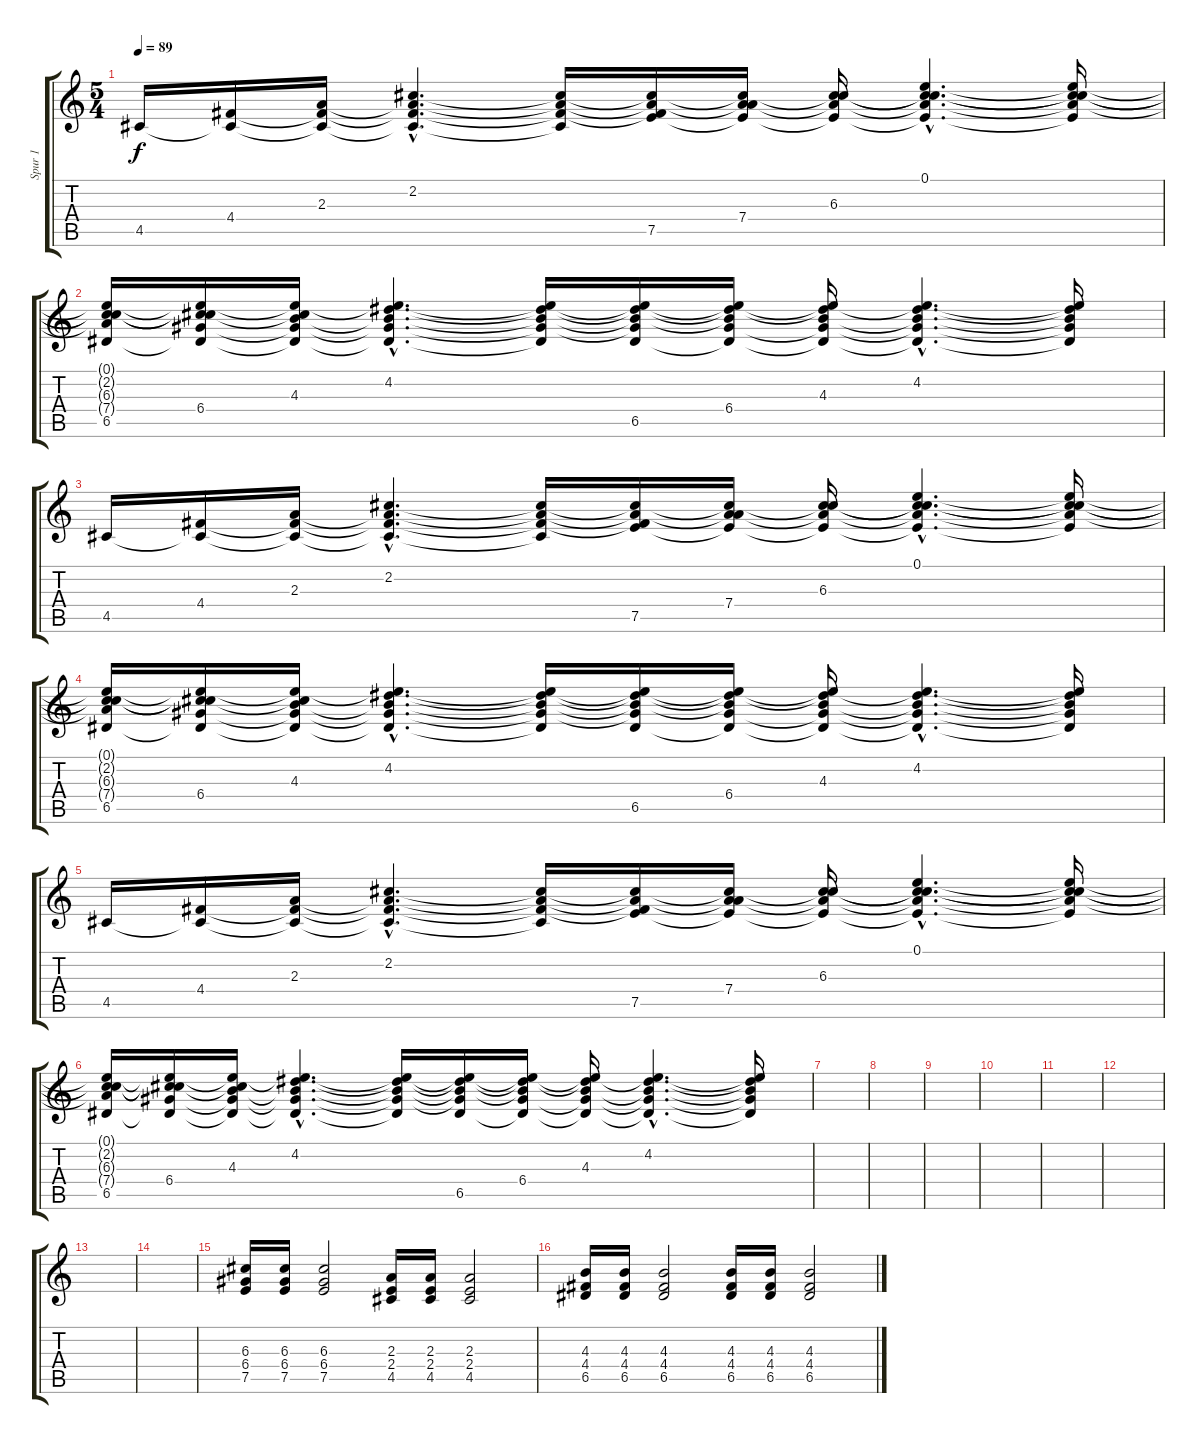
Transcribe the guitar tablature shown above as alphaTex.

\track ("Spur 1" "Spur 1") {instrument electricguitarjazz}
\staff {score tabs}
\tuning (E4 B3 G3 D3 A2 E2) {hide}
\ts (5 4)
\tempo 89
\clef g2
\ks c
4.5.16{dy f} (4.4 4.5{t}).16 (2.3 4.4{t} 4.5{t}).16 (2.2{hac} 2.3{hac t} 4.4{hac t} 4.5{hac t}).4{d} (2.2{t} 2.3{t} 4.4{t} 4.5{t}).16 (2.2{t} 2.3{t} 4.4{t} 7.5).16 (2.2{t} 2.3{t} 7.4 7.5{t}).16 (2.2{t} 6.3 7.4{t} 7.5{t}).16 (0.1{hac} 2.2{hac t} 6.3{hac t} 7.4{hac t} 7.5{hac t}).4{d} (0.1{t} 2.2{t} 6.3{t} 7.4{t} 7.5{t}).16 |
(0.1{t} 2.2{t} 6.3{t} 7.4{t} 6.5).16 (0.1{t} 2.2{t} 6.3{t} 6.4 6.5{t}).16 (0.1{t} 2.2{t} 4.3 6.4{t} 6.5{t}).16 (0.1{hac t} 4.2{hac} 4.3{hac t} 6.4{hac t} 6.5{hac t}).4{d} (0.1{t} 4.2{t} 4.3{t} 6.4{t} 6.5{t}).16 (0.1{t} 4.2{t} 4.3{t} 6.4{t} 6.5).16 (0.1{t} 4.2{t} 4.3{t} 6.4 6.5{t}).16 (0.1{t} 4.2{t} 4.3 6.4{t} 6.5{t}).16 (0.1{hac t} 4.2{hac} 4.3{hac t} 6.4{hac t} 6.5{hac t}).4{d} (0.1{t} 4.2{t} 4.3{t} 6.4{t} 6.5{t}).16 |
4.5.16 (4.4 4.5{t}).16 (2.3 4.4{t} 4.5{t}).16 (2.2{hac} 2.3{hac t} 4.4{hac t} 4.5{hac t}).4{d} (2.2{t} 2.3{t} 4.4{t} 4.5{t}).16 (2.2{t} 2.3{t} 4.4{t} 7.5).16 (2.2{t} 2.3{t} 7.4 7.5{t}).16 (2.2{t} 6.3 7.4{t} 7.5{t}).16 (0.1{hac} 2.2{hac t} 6.3{hac t} 7.4{hac t} 7.5{hac t}).4{d} (0.1{t} 2.2{t} 6.3{t} 7.4{t} 7.5{t}).16 |
(0.1{t} 2.2{t} 6.3{t} 7.4{t} 6.5).16 (0.1{t} 2.2{t} 6.3{t} 6.4 6.5{t}).16 (0.1{t} 2.2{t} 4.3 6.4{t} 6.5{t}).16 (0.1{hac t} 4.2{hac} 4.3{hac t} 6.4{hac t} 6.5{hac t}).4{d} (0.1{t} 4.2{t} 4.3{t} 6.4{t} 6.5{t}).16 (0.1{t} 4.2{t} 4.3{t} 6.4{t} 6.5).16 (0.1{t} 4.2{t} 4.3{t} 6.4 6.5{t}).16 (0.1{t} 4.2{t} 4.3 6.4{t} 6.5{t}).16 (0.1{hac t} 4.2{hac} 4.3{hac t} 6.4{hac t} 6.5{hac t}).4{d} (0.1{t} 4.2{t} 4.3{t} 6.4{t} 6.5{t}).16 |
4.5.16 (4.4 4.5{t}).16 (2.3 4.4{t} 4.5{t}).16 (2.2{hac} 2.3{hac t} 4.4{hac t} 4.5{hac t}).4{d} (2.2{t} 2.3{t} 4.4{t} 4.5{t}).16 (2.2{t} 2.3{t} 4.4{t} 7.5).16 (2.2{t} 2.3{t} 7.4 7.5{t}).16 (2.2{t} 6.3 7.4{t} 7.5{t}).16 (0.1{hac} 2.2{hac t} 6.3{hac t} 7.4{hac t} 7.5{hac t}).4{d} (0.1{t} 2.2{t} 6.3{t} 7.4{t} 7.5{t}).16 |
(0.1{t} 2.2{t} 6.3{t} 7.4{t} 6.5).16 (0.1{t} 2.2{t} 6.3{t} 6.4 6.5{t}).16 (0.1{t} 2.2{t} 4.3 6.4{t} 6.5{t}).16 (0.1{hac t} 4.2{hac} 4.3{hac t} 6.4{hac t} 6.5{hac t}).4{d} (0.1{t} 4.2{t} 4.3{t} 6.4{t} 6.5{t}).16 (0.1{t} 4.2{t} 4.3{t} 6.4{t} 6.5).16 (0.1{t} 4.2{t} 4.3{t} 6.4 6.5{t}).16 (0.1{t} 4.2{t} 4.3 6.4{t} 6.5{t}).16 (0.1{hac t} 4.2{hac} 4.3{hac t} 6.4{hac t} 6.5{hac t}).4{d} (0.1{t} 4.2{t} 4.3{t} 6.4{t} 6.5{t}).16 |
|
|
|
|
|
|
|
|
(6.3 6.4 7.5).16 (6.3 6.4 7.5).16 (6.3 6.4 7.5).2 (2.3 2.4 4.5).16 (2.3 2.4 4.5).16 (2.3 2.4 4.5).2 |
(4.3 4.4 6.5).16 (4.3 4.4 6.5).16 (4.3 4.4 6.5).2 (4.3 4.4 6.5).16 (4.3 4.4 6.5).16 (4.3 4.4 6.5).2
